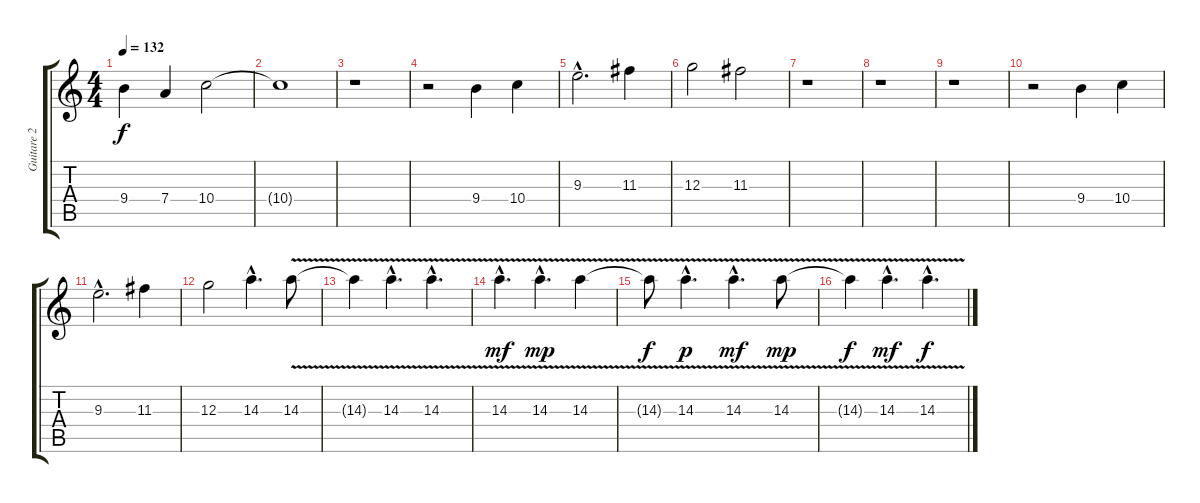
\track ("Guitare 2" "Guitare 2") {instrument electricguitarjazz}
\staff {score tabs}
\tuning (E4 B3 G3 D3 A2 D2) {hide}
\ts (4 4)
\tempo 132
\clef g2
\ks c
9.4.4{dy f} 7.4.4 10.4.2 |
10.4{t}.1 |
r.1 |
r.2 9.4.4 10.4.4 |
9.3{hac}.2{d} 11.3.4 |
12.3.2 11.3.2 |
r.1 |
r.1 |
r.1 |
r.2 9.4.4 10.4.4 |
9.3{hac}.2{d} 11.3.4 |
12.3.2 14.3{hac}.4{d} 14.3{v}.8 |
14.3{t}.4 14.3{v hac}.4{d} 14.3{v hac}.4{d} |
14.3{v hac}.4{d dy mf} 14.3{v hac}.4{d dy mp} 14.3{v}.4 |
14.3{t}.8{dy f} 14.3{v hac}.4{d dy p} 14.3{v hac}.4{d dy mf} 14.3{v}.8{dy mp} |
14.3{t}.4{dy f} 14.3{v hac}.4{d dy mf} 14.3{v hac}.4{d dy f}
